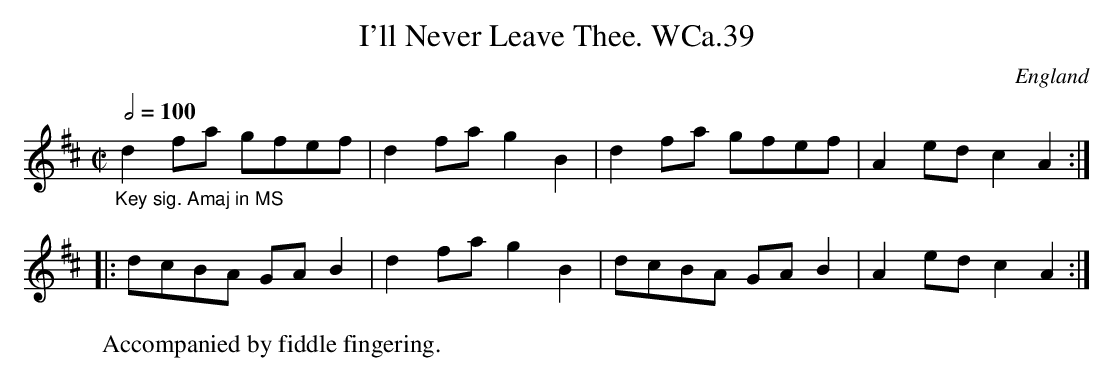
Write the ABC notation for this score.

X:1
T:I'll Never Leave Thee. WCa.39
M:C|
L:1/8
Q:1/2=100
O:England
K:D major
"_Key sig. Amaj in MS"d2fa gfef|d2fag2B2|d2fa gfef|A2edc2A2:|!
|:dcBA GAB2|d2fag2B2|dcBA GAB2|A2edc2A2:|
W:Accompanied by fiddle fingering.
